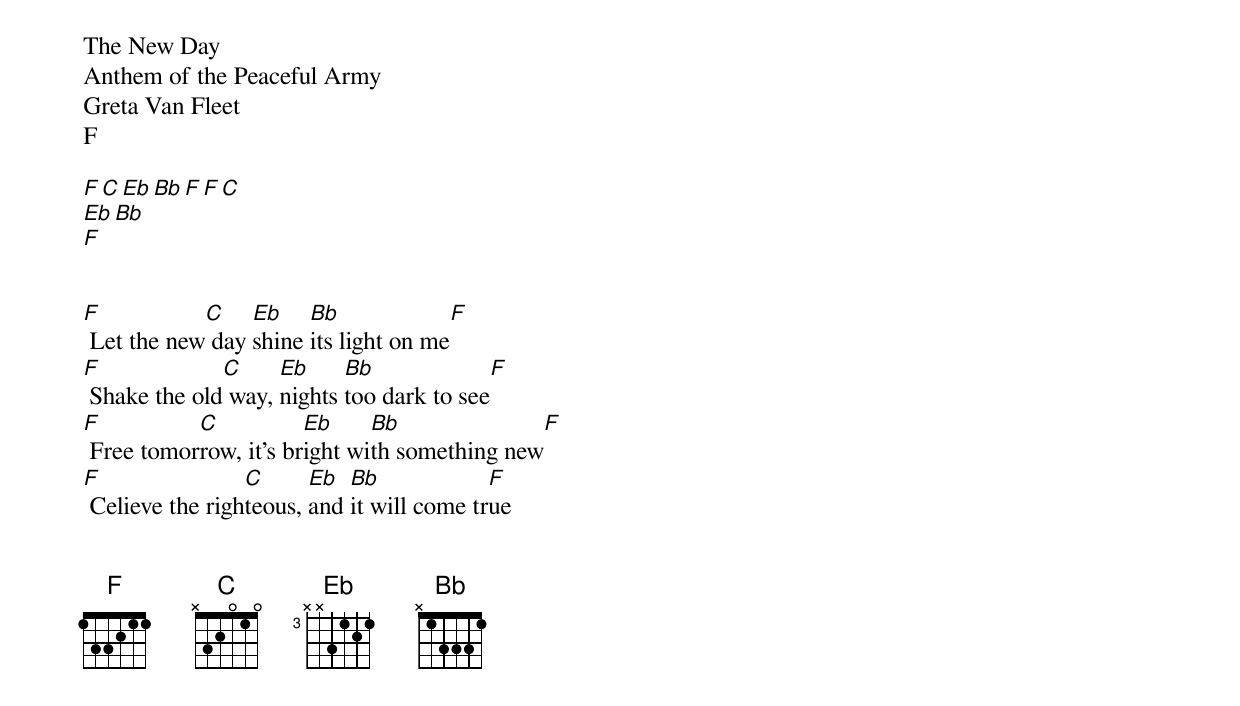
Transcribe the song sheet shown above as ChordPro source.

The New Day
Anthem of the Peaceful Army
Greta Van Fleet
F

{start_of_intro}
[F][C][Eb][Bb][F][F][C]
[Eb][Bb]
[F]
{end_of_intro}


{start_of_verse}
[F] Let the new[C] day [Eb]shine [Bb]its light on me[F]
[F] Shake the old[C] way, [Eb]nights [Bb]too dark to see[F]
[F] Free tomor[C]row, it's br[Eb]ight wi[Bb]th something new[F]
[F] Celieve the righ[C]teous, [Eb]and [Bb]it will come tr[F]ue
{end_of_verse}


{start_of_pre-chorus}
[C] You're a child i[Bb]n the garden[F]
[C] You're growing up  [Gm] I'll watch you blo[Bb]om[F]
[C] And your dreams[Bb] are not forgott[F]en
[C] You'll be a wo[Gm]man soon[Bb][C]
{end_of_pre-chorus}


{start_of_chorus}
[F]Love isn't greed i[C]t's a need[Bb] that goes unsp[C]oken
[F] Love doesn't le[C]ave when you fa[Bb]de away[C]
[F] Pain isn't va[C]in if it me[Bb]ans your heart's been[C]broken
[F] Pain is the [C]same as a [Bb]means to heal[C]
{end_of_chorus}


{start_of_bridge}
[F] [F] [C] [Eb] [Bb] [F]
[F] [C] [Eb] [Bb] [F]
{end_of_bridge}


{start_of_verse}
[F] Let me try[C] love, you [Eb]know [Bb]I'm only one[F]
[F] Live or die[C] love, I [Eb]tried [Bb]and to me won[F]
[F] We're the futu[C]re, it's hard[Eb] to s[Bb]ay we know[F]
[F] And the su[C]ture is [Eb]what [Bb]we have to sew[F]
{end_of_verse}


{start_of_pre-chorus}
[C] You're a child i[Bb]n the garden[F]
[C] You're growing up  [Gm] I'll watch you blo[Bb]om[F]
[C] And your dreams[Bb] are not forgott[F]en
[C] You'll be a wo[Gm]man soon[Bb][C]
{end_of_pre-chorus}


{start_of_solo}
[F] [C] [Bb] [C] [F] [C] [Bb] [C]
[F] [C] [Bb] [C] [F] [C] [Bb] [C]
{end_of_solo}


{start_of_chorus}
[F]Love isn't greed i[C]t's a need[Bb] that goes unsp[C]oken
[F] Love doesn't le[C]ave when you fa[Bb]de away[C]
[F] Pain isn't va[C]in if it me[Bb]ans your heart's been[C]broken
[F] Pain is the [C]same as a [Bb]means to heal[C]
{end_of_chorus}


{start_of_outro}
[F][C][Bb][C]
[Bb]Love doesn't fa[F]de away[C]
[Bb]   [C]Ah [F]  [C]  [Bb]  D[C]oesn't fade away[F][C][Bb][C][F]
{end_of_outro}
